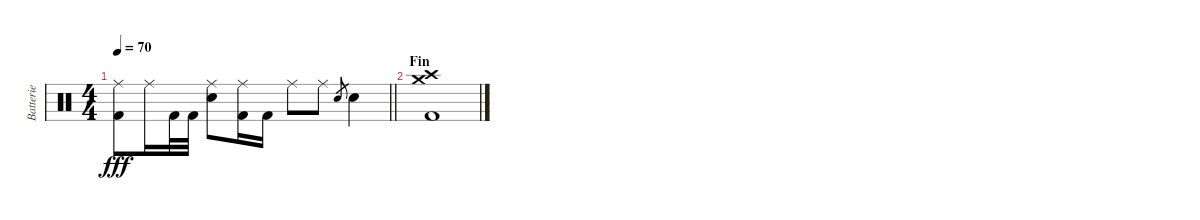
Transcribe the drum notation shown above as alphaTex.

\track ("Batterie" "Batterie") {instrument percussion}
\staff {score}
\articulation defaults
\ts (4 4)
\tempo 70
\clef neutral
\barLineRight lightlight
\ks c
("Ride (middle)" "Kick (hit) 2").8{dy fff} "Ride (middle)".16 "Kick (hit) 2".32 "Kick (hit) 2".32 ("Ride (middle)" "Electric Snare (hit)").8 ("Ride (middle)" "Kick (hit) 2").16 "Kick (hit) 2".16 "Ride (middle)".8 "Ride (middle)".8 "Electric Snare (hit)".8{gr} "Electric Snare (hit)".4 |
\section ("" "Fin")
("Crash high (hit)" "Crash medium (hit)" "Kick (hit) 2").1
